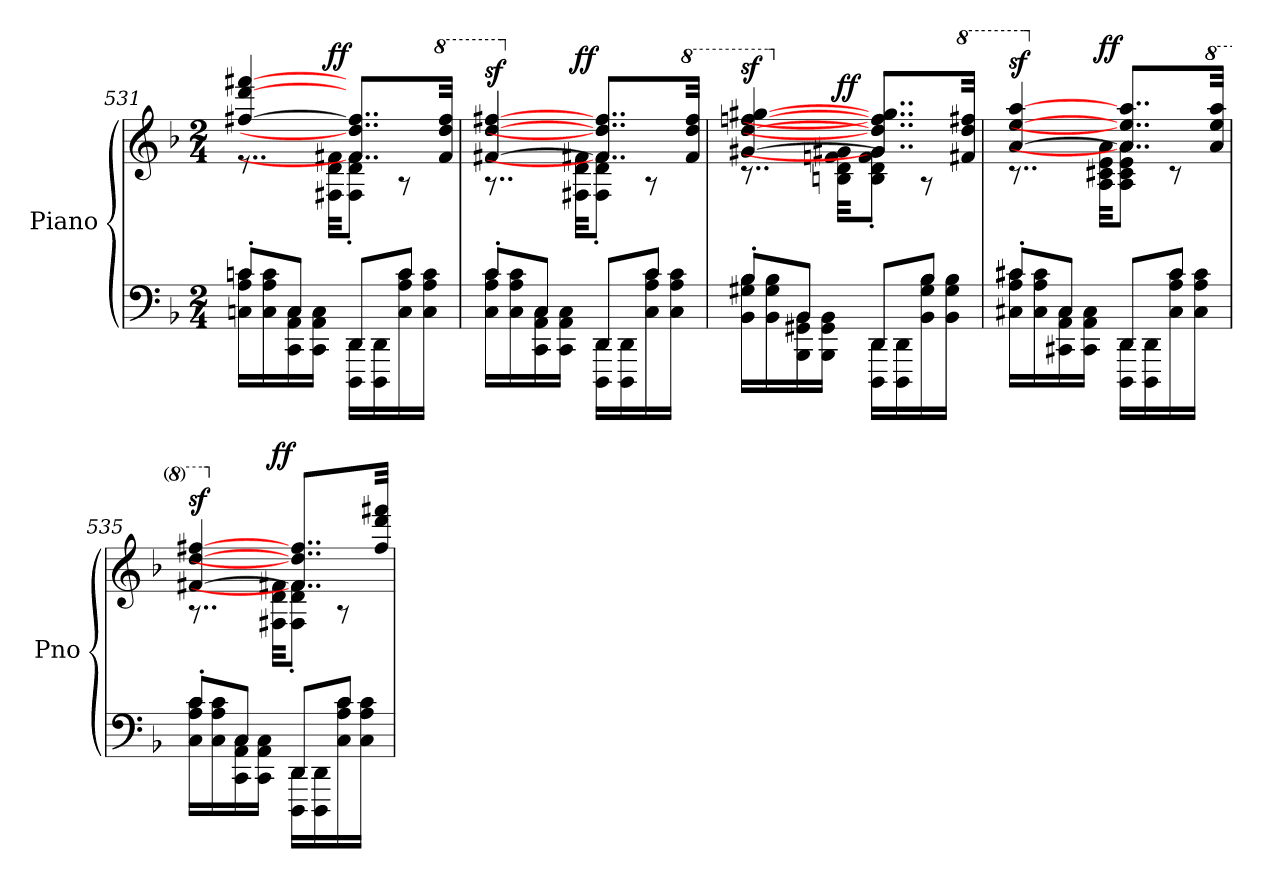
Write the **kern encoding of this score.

**kern	**kern	**dynam
*part1	*part1	*part1
*staff2	*staff1	*staff1/2
*I"Piano	*	*
*I'Pno	*	*
!!LO:PB:g=z
*clefF4	*clefG2	*
*k[b-]	*k[b-]	*
*M2/4	*M2/4	*
=531	=531	=531
*^	*^	*
!	!	!	!	!LO:DY:b
!	!	!	!	!LO:DY:n=1:a
8cn'/L	16Cn\ 16A\ 16c\LL	[4ff#X/ [4ddd/ [4fff#X/	8..r	ff sf
.	16C\ 16A\ 16c\	.	.	.
8C/J	16CC\ 16AA\ 16C\	.	.	.
.	16CC\ 16AA\ 16C\JJ	.	.	.
!	!	!	!	!LO:DY:n=2:a
.	.	.	32F#X\ 32d\ 32f#X\KKL	ff
8DD/L	16DDD\ 16DD\LL	8..f#/] 8..dd/] 8..ff#/]L	8F#\' 8d\' 8f#\'J	.
.	16DDD\ 16DD\	.	.	.
8c/J	16C\ 16A\ 16c\	.	8r	.
.	16C\ 16A\ 16c\JJ	.	.	.
*	*	*8va	*	*
.	.	32ff#/ 32ddd/ 32fff#/Jkk	.	.
=532	=532	=532	=532	=532
!	!	!	!	!LO:DY:a
8c'/L	16C\ 16A\ 16c\LL	[4ff#X/ [4ddd/ [4fff#X/	8..r	sf
.	16C\ 16A\ 16c\	.	.	.
8C/J	16CC\ 16AA\ 16C\	.	.	.
.	16CC\ 16AA\ 16C\JJ	.	.	.
*	*	*X8va	*	*
!	!	!	!	!LO:DY:a
.	.	.	32F#X\ 32d\ 32f#X\KKL	ff
8DD/L	16DDD\ 16DD\LL	8..f#/] 8..dd/] 8..ff#/]L	8F#\' 8d\' 8f#\'J	.
.	16DDD\ 16DD\	.	.	.
8c/J	16C\ 16A\ 16c\	.	8r	.
.	16C\ 16A\ 16c\JJ	.	.	.
*	*	*8va	*	*
.	.	32ff#/ 32ddd/ 32fff#/Jkk	.	.
=533	=533	=533	=533	=533
!	!	!	!	!LO:DY:a
8B-'/L	16BB-\ 16G#X\ 16B-\LL	[4gg#X/ [4ddd/ [4fffn/ [4ggg#X/	8..r	sf
.	16BB-\ 16G#\ 16B-\	.	.	.
8BB-/J	16BBB-\ 16GG#X\ 16BB-\	.	.	.
.	16BBB-\ 16GG#\ 16BB-\JJ	.	.	.
*	*	*X8va	*	*
!	!	!	!	!LO:DY:a
.	.	.	32Bn\ 32d\ 32fn\ 32g#X\KKL	ff
8DD/L	16DDD\ 16DD\LL	8..g#/] 8..dd/] 8..ff/] 8..gg#/]L	8B\' 8d\' 8f\' 8g#\'J	.
.	16DDD\ 16DD\	.	.	.
8B-/J	16BB-\ 16G#\ 16B-\	.	8r	.
.	16BB-\ 16G#\ 16B-\JJ	.	.	.
*	*	*8va	*	*
.	.	32ff#X/ 32ddd/ 32fff#X/Jkk	.	.
=534	=534	=534	=534	=534
!	!	!	!	!LO:DY:a
8c#X'/L	16C#X\ 16A\ 16c#\LL	[4aa/ [4eee/ [4aaa/	8..r	sf
.	16C#\ 16A\ 16c#\	.	.	.
8C#/J	16CC#X\ 16AA\ 16C#\	.	.	.
.	16CC#\ 16AA\ 16C#\JJ	.	.	.
*	*	*X8va	*	*
!	!	!	!	!LO:DY:a
.	.	.	32A\ 32c#X\ 32e\ 32a\KKL	ff
8DD/L	16DDD\ 16DD\LL	8..a/] 8..ee/] 8..aa/]L	8A\ 8c#\ 8e\ 8a\J	.
.	16DDD\ 16DD\	.	.	.
8c#/J	16C#\ 16A\ 16c#\	.	8r	.
.	16C#\ 16A\ 16c#\JJ	.	.	.
*	*	*8va	*	*
.	.	32aa/ 32eee/ 32aaa/Jkk	.	.
!!LO:LB:g=z	!!
=535	=535	=535	=535	=535
!	!	!	!	!LO:DY:a
8c'/L	16C\ 16A\ 16c\LL	[4ff#X/ [4ddd/ [4fff#X/	8..r	sf
.	16C\ 16A\ 16c\	.	.	.
8C/J	16CC\ 16AA\ 16C\	.	.	.
.	16CC\ 16AA\ 16C\JJ	.	.	.
*	*	*X8va	*	*
!	!	!	!	!LO:DY:a
.	.	.	32F#X\ 32d\ 32f#X\KKL	ff
8DD/L	16DDD\ 16DD\LL	8..f#/] 8..dd/] 8..ff#/]L	8F#\' 8d\' 8f#\'J	.
.	16DDD\ 16DD\	.	.	.
8c/J	16C\ 16A\ 16c\	.	8r	.
.	16C\ 16A\ 16c\JJ	.	.	.
.	.	32ff#/ 32ddd/ 32fff#/Jkk	.	.
*v	*v	*	*	*
*	*v	*v	*
=	=	=
*-	*-	*-
